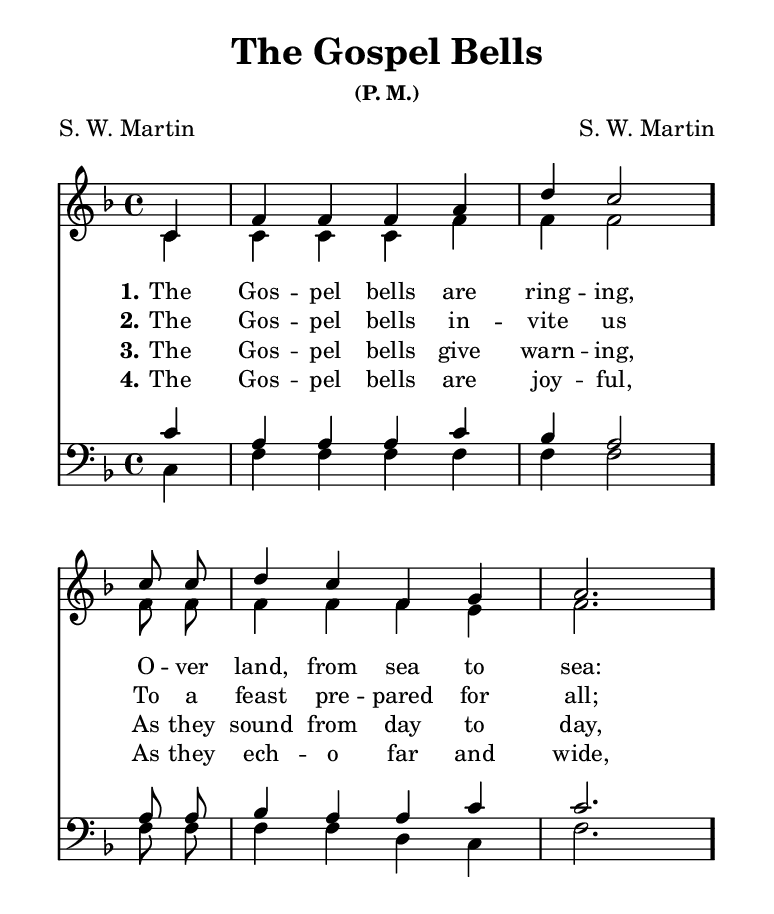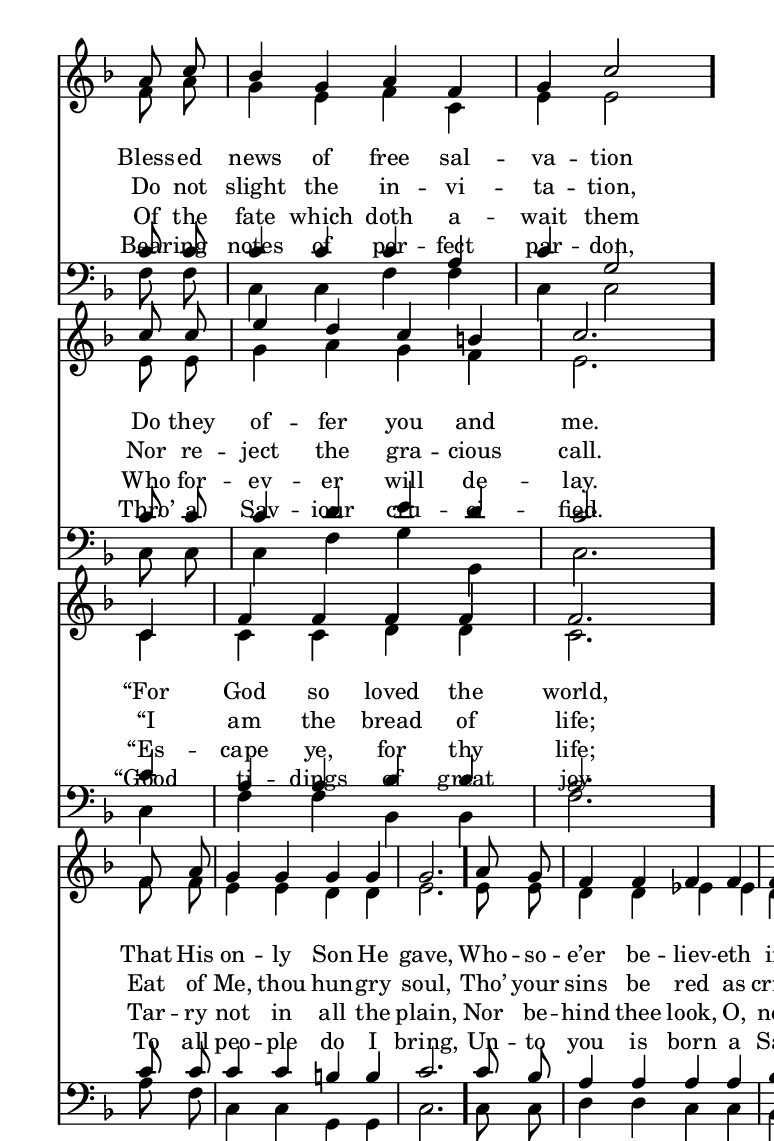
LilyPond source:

\include "common/global.ily"
\paper {
  \include "common/paper.ily"
  ragged-bottom = ##t
  ragged-last-bottom = ##t
  %systems-per-page = ##f
  page-count = 2
  system-count = 6
}

\header{
  title = "The Gospel Bells"
  subsubtitle = "(P. M.)"
  %meter = "P.M."
  poet = "S. W. Martin" % XXX just S.W.M. in the original
  composer = "S. W. Martin"
  %copyright = ""
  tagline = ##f
}

% for fermata in MIDI
ta = { \tempo 4=110 }
tb = { \tempo 4=55  }

patternAA = { \ta c4    | c4 c4      c4 c4 | c4 c2 }
patternAB = { \ta c8 c8 | c4 c4      c4 c4 | c4 c2 }
patternBA = { \ta c8 c8 | c4 c4      c4 c4 | c2.   }
patternBB = { \ta c4    | c4 c4      c4 c4 | c2.   }
patternBC = { \ta c8 c8 | c4 c8[ c8] c4 c4 | c2.   }
patternCA = { \ta c8. c16 | c2. c8. c16 | c2. }
patternCB = { \ta c8. c16 | c2. c8. c16 | c2. \fermata }
patternCC = { \ta c4 | c4 c8. c16 c4 c4 | c4 c8. c16 c4 }
patternCD = { \ta c4 | c4 c8. c16 c4 c4 | c4 c8. c16 \tb c4 \fermata } % \tb here affects CC as well
patternCE = { \ta c4 | c4 c8. c16 c4 c4 | c4 c8. c16 \tb c4          }

global = {
  \include "common/overrides.ily"
  \override Staff.TimeSignature.style = #'()
  \time 4/4
  \override Score.MetronomeMark.transparent = ##t % hide all fermata changes too
  \ta
  \key f \major
  \partial 4
  \autoBeamOff
}

notesSoprano = {
\global
\relative c' {

  \changePitch \patternAA { c    | f f f a     | d c }
  \changePitch \patternBA { c c  | d c f, g    | a   }
  \changePitch \patternAB { a c  | bes g a f   | g c }
  \changePitch \patternBA { c c  | e d c b     | c   }

  \changePitch \patternBB { c,   | f f f f     | f   }
  \changePitch \patternBA { f a  | g g g g     | g   }
  \changePitch \patternAB { a g  | f f f f     | f f }
  \changePitch \patternBA { f g  | a bes a g   | f   } \pageBreak

  << s^\markup { \small \caps "Refrain" }
  \changePitch \patternCA { a f  | c' bes g    | c   } >>
  \changePitch \patternBA { c c  | d c f, g    | a   }
  \changePitch \patternCB { a f  | c' c a      | f'  }
  \changePitch \patternBC { f, g | a c bes a g | f   }

  \bar "|."

}
}

notesAlto = {
\global
\relative e' {

  \changePitch \patternAA { c   | c c c f     | f f   }
  \changePitch \patternBA { f f | f f f e     | f     }
  \changePitch \patternAB { f a | g e f c     | e e   }
  \changePitch \patternBA { e e | g a g f     | e     }

  \changePitch \patternBB { c   | c c d d     | c     }
  \changePitch \patternBA { f f | e e d d     | e     }
  \changePitch \patternAB { e e | d d ees ees | d d   }
  \changePitch \patternBA { d f | f g f e     | f     }

  \changePitch \patternCC { r   | r e f g r   | r f g a }
  \changePitch \patternBA { f f | f f f e     | f     }
  \changePitch \patternCD { r   | r e f g r   | r f g a }
  \changePitch \patternBA { f e | f g f e     | f     }

}
}

notesTenor = {
\global
\relative a {

  \changePitch \patternAA { c | a a a c | bes a }
  \changePitch \patternBA { a a | bes a a c | c }
  \changePitch \patternAB { c c | c c c a | c g }
  \changePitch \patternBA { c c | c d e d | c }

  \changePitch \patternBB { c | a a bes bes | a }
  \changePitch \patternBA { c c | c c b b | c }
  \changePitch \patternAB { c bes | a a a a | bes bes }
  \changePitch \patternBA { bes d | c d c bes | a }

  \changePitch \patternCC { r   | r g a bes r | r a bes c }
  \changePitch \patternBA { a a | bes a a c   | c }
  \changePitch \patternCE { r   | r g a bes r | r a bes c }
  \changePitch \patternBA { c c | c d c bes   | a }

}
}

notesBass = {
\global
\relative f {

  \changePitch \patternAA { c | f f f f | f f }
  \changePitch \patternBA { f f | f f d c | f }
  \changePitch \patternAB { f f | c c f f | c c }
  \changePitch \patternBA { c c | c f g g, | c }

  \changePitch \patternBB { c | f f bes, bes | f' }
  \changePitch \patternBA { a f | c c g g | c }
  \changePitch \patternAB { c c | d d c c | bes bes }
  \changePitch \patternBA { bes bes | c bes c c | f }

  \changePitch \patternCC { r    | r c c c r  | r f f f }
  \changePitch \patternBA { f f  | f f d c    | f }
  \changePitch \patternCD { r    | r c c c r  | r f f f }
  \changePitch \patternBA { a, c | f bes, c c | f }

}
}

RefrainA = \lyricmode {

%\repeat unfold 57 { \skip 4 }
Gos -- pel bells, how they ring, \bar "."
O -- ver land, from sea to sea; \bar "." \break
Gos -- pel bells, free -- ly bring \bar "."
Bless -- ed news to you and me. \bar "." \break

}

RefrainBottomClef = \lyricmode {

\override LyricText.font-size = #-2
\repeat unfold 57 { \skip 4 }
Gos -- pel bells,
how they ring,
\repeat unfold 7 { \skip 8 }
Gos -- pel bells
free -- ly bring

}

wordsA = \lyricmode {
\set stanza = "1."

The Gos -- pel bells are ring -- ing, \bar "."
O -- ver land, from sea to sea: \bar "." \break
Bless -- ed news of free sal -- va -- tion \bar "."
Do they of -- fer you and me. \bar "." \break
“For God so loved the world, \bar "."
That His on -- ly Son He gave, \bar "." \break
Who -- so -- e’er be -- liev -- eth in Him \bar "."
Ev -- er -- last -- ing life shall have.” \bar "." \break

}

wordsB = \lyricmode {
\set stanza = "2."

The Gos -- pel bells in -- vite us
To a feast pre -- pared for all;
Do not slight the in -- vi -- ta -- tion,
Nor re -- ject the gra -- cious call.
“I am the bread of life;
Eat of Me, thou hun -- gry soul,
Tho’ your sins be red as crim -- son,
They shall be as white as wool.”

\RefrainA

}

wordsC = \lyricmode {
\set stanza = "3."

The Gos -- pel bells give warn -- ing,
As they sound from day to day,
Of the fate which doth a -- wait them
Who for -- ev -- er will de -- lay.
“Es -- cape ye, for thy life; 
Tar -- ry not in all the plain,
Nor be -- hind thee look, O, nev -- er,
Lest thou be con -- sumed in pain.”

}

wordsD = \lyricmode {
\set stanza = "4."

The Gos -- pel bells are joy -- ful,
As they ech -- o far and wide,
Bear -- ing notes of per -- fect par -- don,
Thro’ a Sav -- iour cru -- ci -- fied.
“Good ti -- dings of great joy
To all peo -- ple do I bring,
Un -- to you is born a Sav -- iour,
Which is Christ the Lord” and King.

}

\score {
  \context ChoirStaff <<
    \context Staff = upper <<
      \set ChoirStaff.systemStartDelimiter = #'SystemStartBar
      \context Voice  = sopranos { \voiceOne << \notesSoprano >> }
      \context Voice  = altos { \voiceTwo << \notesAlto >> }
      \context Lyrics = one   \lyricsto sopranos \wordsA
      \context Lyrics = two   \lyricsto sopranos \wordsB
      \context Lyrics = three \lyricsto sopranos \wordsC
      \context Lyrics = four  \lyricsto sopranos \wordsD
      %\context Lyrics = five  \lyricsto sopranos \wordsE
    >>
    \context Staff = men <<
      \clef bass
      \context Voice  = tenors { \voiceOne << \notesTenor >> }
      \context Voice  = basses { \voiceTwo << \notesBass >> }
    >>
	\new Lyrics \with { alignAboveContext = men } \lyricsto tenors \RefrainBottomClef
  >>
  \layout {
    \include "common/layout.ily"
  }
  \midi{
    \include "common/midi.ily"
  }
}

%\markup { \fill-line { \column {
%  \line{ \bold 5 \column { \wordsE } } \combine \null \vspace #0.4
%  \line{ \bold 6 \column { \wordsF } } \combine \null \vspace #0.4
%  \line{ \bold 7 \column { \wordsG } } \combine \null \vspace #0.4
%  \line{ \bold 8 \column { \wordsH } } \combine \null \vspace #0.4
%} } }

\version "2.18.0"  % necessary for upgrading to future LilyPond versions.

% vi:set et ts=2 sw=2 ai nocindent syntax=lilypond
